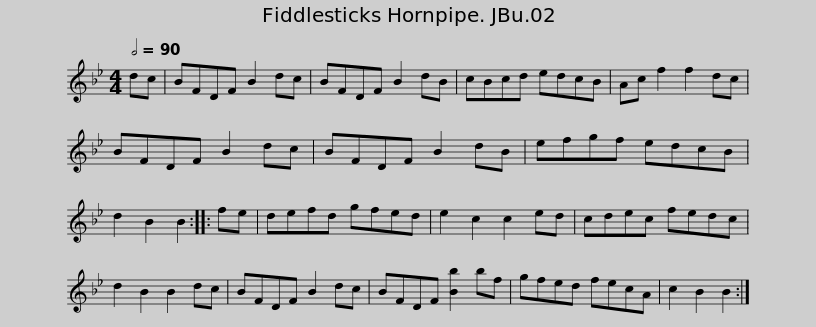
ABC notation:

X:1
L:1/8
Q:1/2=90
M:4/4
I:linebreak $
K:Bb
V:1 treble
V:1
 dc | BFDF B2 dc | BFDF B2 dB | cBcd edcB | Ac f2 f2 dc | %5
 BFDF B2 dc | BFDF B2 dB |$ efgf edcB | d2 B2 B2 :: fe | %10
 defd gfed | e2 c2 c2 ed | cdec fedc | d2 B2 B2 dc |$ BFDF B2 dc | %15
 BFDF [Bb]2 bf | gfed fecA | c2 B2 B2 :| %18
